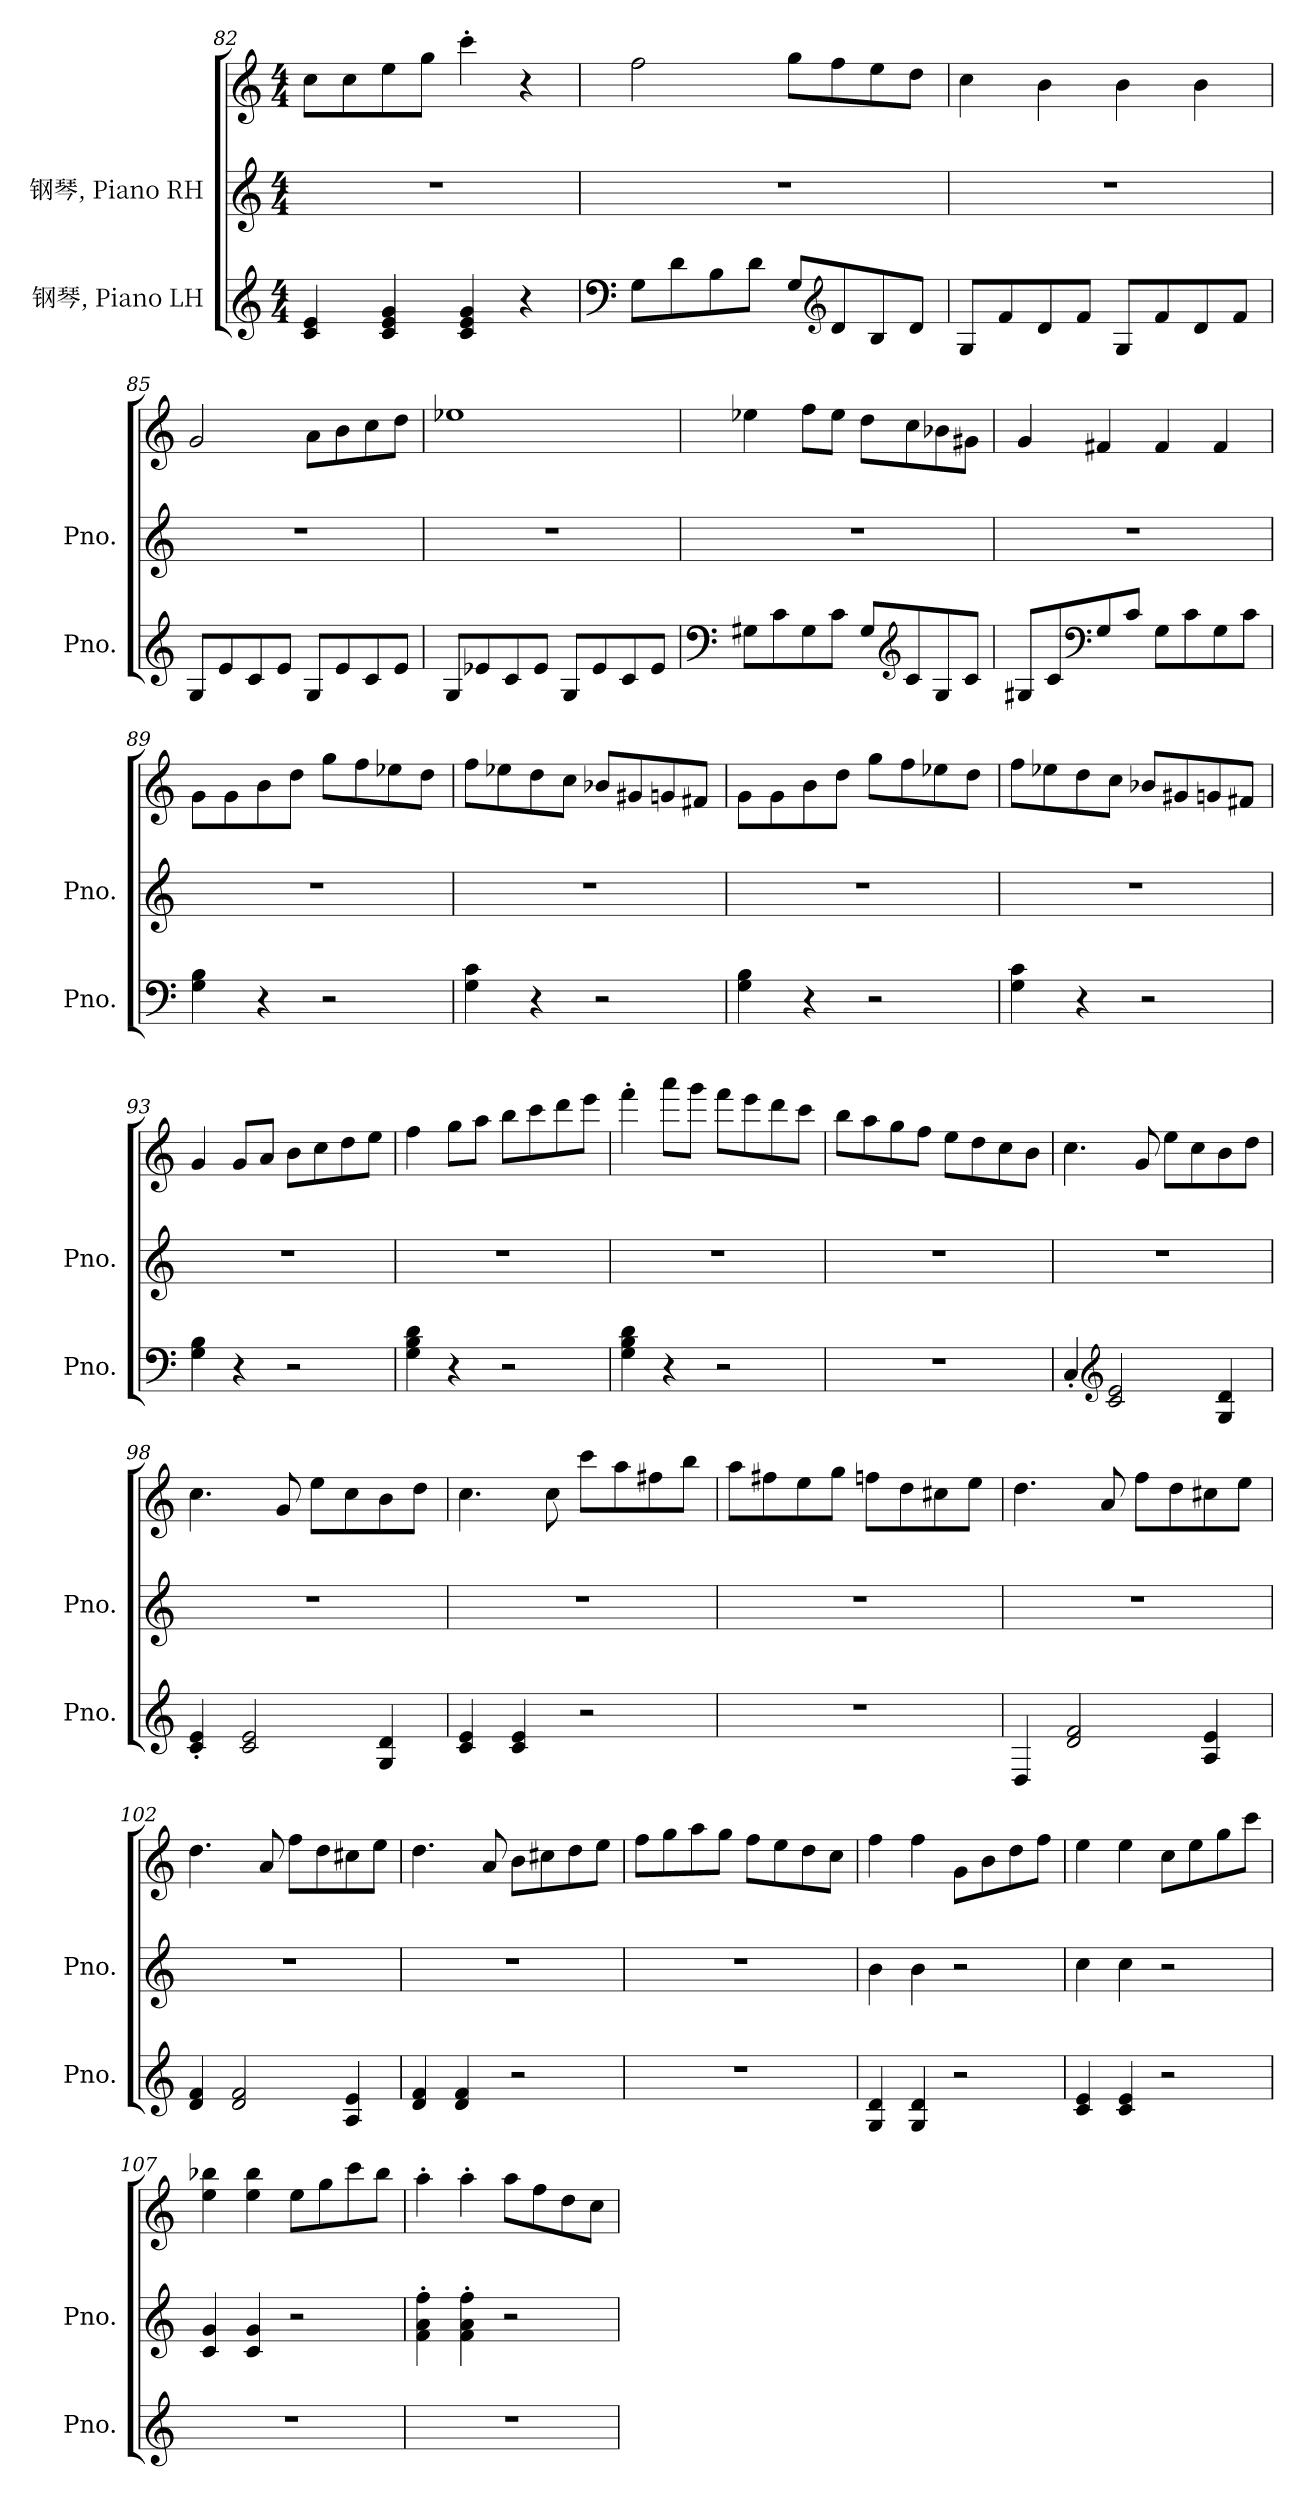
**kern	**kern	**kern
*part2	*part1	*part1
*staff3	*staff2	*staff1
*I"钢琴, Piano LH	*I"钢琴, Piano RH	*
*I'Pno.	*I'Pno.	*
!!LO:PB:g=z
*clefG2	*clefG2	*clefG2
*k[]	*k[]	*k[]
*M4/4	*M4/4	*M4/4
=82	=82	=82
4c/ 4e/	1r	8cc\L
.	.	8cc\
4c/ 4e/ 4g/	.	8ee\
.	.	8gg\J
4c/ 4e/ 4g/	.	4ccc'\
4r	.	4r
=83	=83	=83
*clefF4	*	*
8G\L	1r	2ff\
8d\	.	.
8B\	.	.
8d\J	.	.
8G/L	.	8gg\L
*clefG2	*	*
8d/	.	8ff\
8B/	.	8ee\
8d/J	.	8dd\J
=84	=84	=84
8G/L	1r	4cc\
8f/	.	.
8d/	.	4b\
8f/J	.	.
8G/L	.	4b\
8f/	.	.
8d/	.	4b\
8f/J	.	.
=85	=85	=85
8G/L	1r	2g/
8e/	.	.
8c/	.	.
8e/J	.	.
8G/L	.	8a\L
8e/	.	8b\
8c/	.	8cc\
8e/J	.	8dd\J
!!LO:LB:g=z
=86	=86	=86
8G/L	1r	1ee-X
8e-X/	.	.
8c/	.	.
8e-/J	.	.
8G/L	.	.
8e-/	.	.
8c/	.	.
8e-/J	.	.
=87	=87	=87
*clefF4	*	*
8G#X\L	1r	4ee-X\
8c\	.	.
8G#\	.	8ff\L
8c\J	.	8ee-\J
8G#/L	.	8dd\L
*clefG2	*	*
8c/	.	8cc\
8G#/	.	8b-X\
8c/J	.	8g#X\J
=88	=88	=88
8G#X/L	1r	4g/
8c/	.	.
*clefF4	*	*
8G#/	.	4f#X/
8c/J	.	.
8G#\L	.	4f#/
8c\	.	.
8G#\	.	4f#/
8c\J	.	.
=89	=89	=89
4G\ 4B\	1r	8g\L
.	.	8g\
4r	.	8b\
.	.	8dd\J
2r	.	8gg\L
.	.	8ff\
.	.	8ee-X\
.	.	8dd\J
!!LO:LB:g=z
=90	=90	=90
4G\ 4c\	1r	8ff\L
.	.	8ee-X\
4r	.	8dd\
.	.	8cc\J
2r	.	8b-X/L
.	.	8g#X/
.	.	8gn/
.	.	8f#X/J
=91	=91	=91
4G\ 4B\	1r	8g\L
.	.	8g\
4r	.	8b\
.	.	8dd\J
2r	.	8gg\L
.	.	8ff\
.	.	8ee-X\
.	.	8dd\J
=92	=92	=92
4G\ 4c\	1r	8ff\L
.	.	8ee-X\
4r	.	8dd\
.	.	8cc\J
2r	.	8b-X/L
.	.	8g#X/
.	.	8gn/
.	.	8f#X/J
=93	=93	=93
4G\ 4B\	1r	4g/
4r	.	8g/L
.	.	8a/J
2r	.	8b\L
.	.	8cc\
.	.	8dd\
.	.	8ee\J
!!LO:LB:g=z
=94	=94	=94
4G\ 4B\ 4d\	1r	4ff\
4r	.	8gg\L
.	.	8aa\J
2r	.	8bb\L
.	.	8ccc\
.	.	8ddd\
.	.	8eee\J
=95	=95	=95
4G\ 4B\ 4d\	1r	4fff'\
4r	.	8aaa\L
.	.	8ggg\J
2r	.	8fff\L
.	.	8eee\
.	.	8ddd\
.	.	8ccc\J
=96	=96	=96
1r	1r	8bb\L
.	.	8aa\
.	.	8gg\
.	.	8ff\J
.	.	8ee\L
.	.	8dd\
.	.	8cc\
.	.	8b\J
=97	=97	=97
4C'/	1r	4.cc\
*clefG2	*	*
2c/ 2e/	.	.
.	.	8g/
.	.	8ee\L
.	.	8cc\
4G/ 4d/	.	8b\
.	.	8dd\J
!!LO:PB:g=z
=98	=98	=98
4c/' 4e/'	1r	4.cc\
2c/ 2e/	.	.
.	.	8g/
.	.	8ee\L
.	.	8cc\
4G/ 4d/	.	8b\
.	.	8dd\J
=99	=99	=99
4c/ 4e/	1r	4.cc\
4c/ 4e/	.	.
.	.	8cc\
2r	.	8ccc\L
.	.	8aa\
.	.	8ff#X\
.	.	8bb\J
=100	=100	=100
1r	1r	8aa\L
.	.	8ff#X\
.	.	8ee\
.	.	8gg\J
.	.	8ffn\L
.	.	8dd\
.	.	8cc#X\
.	.	8ee\J
=101	=101	=101
4D/	1r	4.dd\
2d/ 2f/	.	.
.	.	8a/
.	.	8ff\L
.	.	8dd\
4A/ 4e/	.	8cc#X\
.	.	8ee\J
!!LO:LB:g=z
=102	=102	=102
4d/ 4f/	1r	4.dd\
2d/ 2f/	.	.
.	.	8a/
.	.	8ff\L
.	.	8dd\
4A/ 4e/	.	8cc#X\
.	.	8ee\J
=103	=103	=103
4d/ 4f/	1r	4.dd\
4d/ 4f/	.	.
.	.	8a/
2r	.	8b\L
.	.	8cc#X\
.	.	8dd\
.	.	8ee\J
=104	=104	=104
1r	1r	8ff\L
.	.	8gg\
.	.	8aa\
.	.	8gg\J
.	.	8ff\L
.	.	8ee\
.	.	8dd\
.	.	8cc\J
=105	=105	=105
4G/ 4d/	4b\	4ff\
4G/ 4d/	4b\	4ff\
2r	2r	8g\L
.	.	8b\
.	.	8dd\
.	.	8ff\J
=106	=106	=106
4c/ 4e/	4cc\	4ee\
4c/ 4e/	4cc\	4ee\
2r	2r	8cc\L
.	.	8ee\
.	.	8gg\
.	.	8ccc\J
!!LO:LB:g=z
=107	=107	=107
1r	4c/ 4g/	4ee\ 4bb-X\
.	4c/ 4g/	4ee\ 4bb-\
.	2r	8ee\L
.	.	8gg\
.	.	8ccc\
.	.	8bb-\J
=108	=108	=108
1r	4f\' 4a\' 4ff\'	4aa'\
.	4f\' 4a\' 4ff\'	4aa'\
.	2r	8aa\L
.	.	8ff\
.	.	8dd\
.	.	8cc\J
=	=	=
*-	*-	*-
